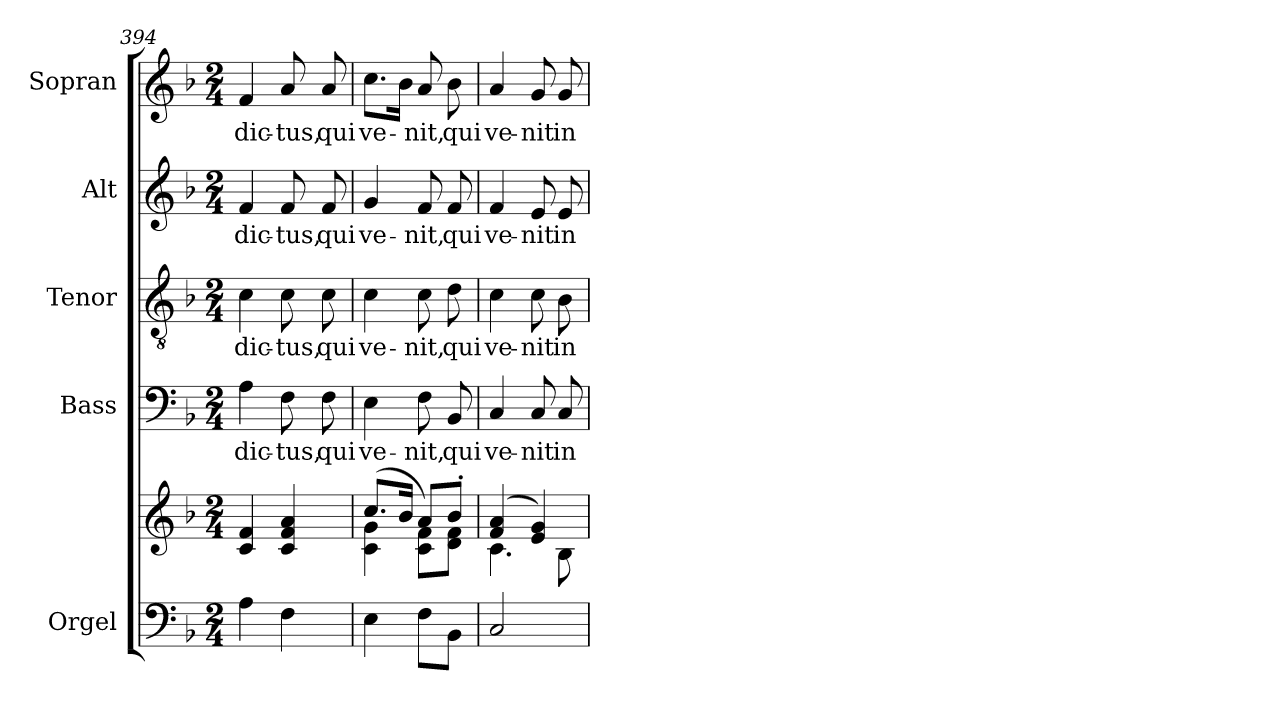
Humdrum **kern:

**kern	**kern	**kern	**text	**kern	**text	**kern	**text	**kern	**text
*part5	*part5	*part4	*part4	*part3	*part3	*part2	*part2	*part1	*part1
*staff6	*staff5	*staff4	*staff4	*staff3	*staff3	*staff2	*staff2	*staff1	*staff1
*I"Orgel	*	*I"Bass	*	*I"Tenor	*	*I"Alt	*	*I"Sopran	*
*I'Org.	*	*I'B.	*	*I'T.	*	*I'A.	*	*I'S.	*
*clefF4	*clefG2	*clefF4	*	*clefGv2	*	*clefG2	*	*clefG2	*
*k[b-]	*k[b-]	*k[b-]	*	*k[b-]	*	*k[b-]	*	*k[b-]	*
*F:	*F:	*F:	*	*F:	*	*F:	*	*F:	*
*M2/4	*M2/4	*M2/4	*	*M2/4	*	*M2/4	*	*M2/4	*
=394	=394	=394	=394	=394	=394	=394	=394	=394	=394
!	!	!	!LO:LY:b	!	!LO:LY:b	!	!LO:LY:b	!	!LO:LY:b
4A\	4c/ 4f/	4A\	-dic-	4c\	-dic-	4f/	-dic-	4f/	-dic-
!	!	!	!LO:LY:b	!	!LO:LY:b	!	!LO:LY:b	!	!LO:LY:b
4F\	4c/ 4f/ 4a/	8F\	-tus,	8c\	-tus,	8f/	-tus,	8a/	-tus,
!	!	!	!LO:LY:b	!	!LO:LY:b	!	!LO:LY:b	!	!LO:LY:b
.	.	8F\	qui	8c\	qui	8f/	qui	8a/	qui
=395	=395	=395	=395	=395	=395	=395	=395	=395	=395
*	*^	*	*	*	*	*	*	*	*
!	!	!	!	!LO:LY:b	!	!LO:LY:b	!	!LO:LY:b	!	!LO:LY:b
4E\	(>8.cc/L	4c\ 4g\	4E\	ve-	4c\	ve-	4g/	ve-	8.cc\L	ve-
.	16b-/Jk	.	.	.	.	.	.	.	16b-\Jk	.
!	!	!	!	!LO:LY:b	!	!LO:LY:b	!	!LO:LY:b	!	!LO:LY:b
8F\L	8a/L)	8c\ 8f\L	8F\	-nit,	8c\	-nit,	8f/	-nit,	8a/	-nit,
!	!	!	!	!LO:LY:b	!	!LO:LY:b	!	!LO:LY:b	!	!LO:LY:b
8BB-\J	8b-'</J	8d\ 8f\J	8BB-/	qui	8d\	qui	8f/	qui	8b-\	qui
=396	=396	=396	=396	=396	=396	=396	=396	=396	=396	=396
!	!	!	!	!LO:LY:b	!	!LO:LY:b	!	!LO:LY:b	!	!LO:LY:b
2C/	(4f/ 4a/	4.c\	4C/	ve-	4c\	ve-	4f/	ve-	4a/	ve-
!	!	!	!	!LO:LY:b	!	!LO:LY:b	!	!LO:LY:b	!	!LO:LY:b
.	4e/ 4g/)	.	8C/	-nit	8c\	-nit	8e/	-nit	8g/	-nit
!	!	!	!	!LO:LY:b	!	!LO:LY:b	!	!LO:LY:b	!	!LO:LY:b
.	.	8B-\	8C/	in	8B-\	in	8e/	in	8g/	in
*	*v	*v	*	*	*	*	*	*	*	*
=	=	=	=	=	=	=	=	=	=
*-	*-	*-	*-	*-	*-	*-	*-	*-	*-
